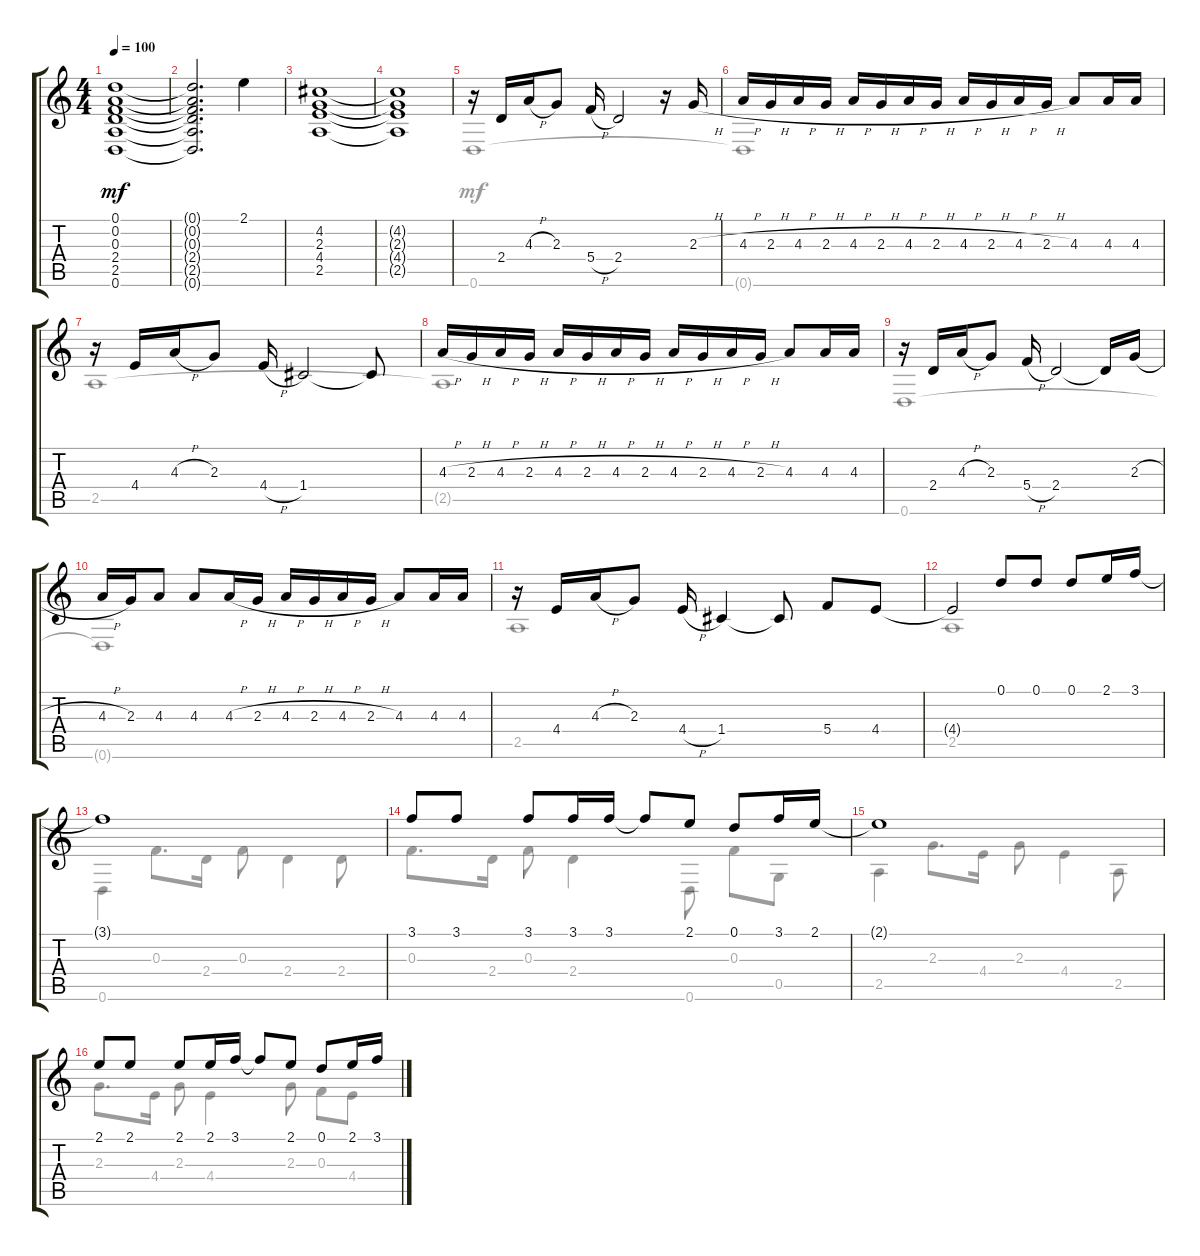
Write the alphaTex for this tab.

\track "" {instrument acousticguitarsteel}
\staff {score tabs}
\tuning (D4 A3 F3 C3 G2 D2) {hide}
\voice
\ts (4 4)
\tempo 100
\clef g2
\ks c
(0.1 0.2 0.3 2.4 2.5 0.6).1{dy mf instrument acousticguitarsteel} |
(0.1{t} 0.2{t} 0.3{t} 2.4{t} 2.5{t} 0.6{t}).2{d} 2.1.4 |
(4.2 2.3 4.4 2.5).1 |
(4.2{t} 2.3{t} 4.4{t} 2.5{t}).1 |
r.16 2.4.16 4.3{h}.16 2.3.8 5.4{h}.16 2.4.2 r.16 2.3{h}.16 |
4.3{h}.16 2.3{h}.16 4.3{h}.16 2.3{h}.16 4.3{h}.16 2.3{h}.16 4.3{h}.16 2.3{h}.16 4.3{h}.16 2.3{h}.16 4.3{h}.16 2.3{h}.16 4.3.8 4.3.16 4.3.16 |
r.16 4.4.16 4.3{h}.16 2.3.8 4.4{h}.16 1.4.2 1.4{t}.8 |
4.3{h}.16 2.3{h}.16 4.3{h}.16 2.3{h}.16 4.3{h}.16 2.3{h}.16 4.3{h}.16 2.3{h}.16 4.3{h}.16 2.3{h}.16 4.3{h}.16 2.3{h}.16 4.3.8 4.3.16 4.3.16 |
r.16 2.4.16 4.3{h}.16 2.3.8 5.4{h}.16 2.4.2 2.4{t}.16 2.3{h}.16 |
4.3{h}.16 2.3.16 4.3.8 4.3.8 4.3{h}.16 2.3{h}.16 4.3{h}.16 2.3{h}.16 4.3{h}.16 2.3{h}.16 4.3.8 4.3.16 4.3.16 |
r.16 4.4.16 4.3{h}.16 2.3.8 4.4{h}.16 1.4.4 1.4{t}.8 5.4.8 4.4.8 |
4.4{t}.2 0.1.8 0.1.8 0.1.8 2.1.16 3.1.16 |
3.1{t}.1 |
3.1.8 3.1.8 3.1.8 3.1.16 3.1.16 3.1{t}.8 2.1.8 0.1.8 3.1.16 2.1.16 |
2.1{t}.1 |
2.1.8 2.1.8 2.1.8 2.1.16 3.1.16 3.1{t}.8 2.1.8 0.1.8 2.1.16 3.1.16
\voice
\clef g2
\ottava regular
\simile none
\ks c
|
|
|
|
0.6.1 |
0.6{t}.1 |
2.5.1 |
2.5{t}.1 |
0.6.1 |
0.6{t}.1 |
2.5.1 |
2.5.1 |
0.6.4 0.3.8{d} 2.4.16 0.3.8 2.4.4 2.4.8 |
0.3.8{d} 2.4.16 0.3.8 2.4.4 0.6.8 0.3.8 0.5.8 |
2.5.4 2.3.8{d} 4.4.16 2.3.8 4.4.4 2.5.8 |
2.3.8{d} 4.4.16 2.3.8 4.4.4 2.3.8 0.3.8 4.4.8
